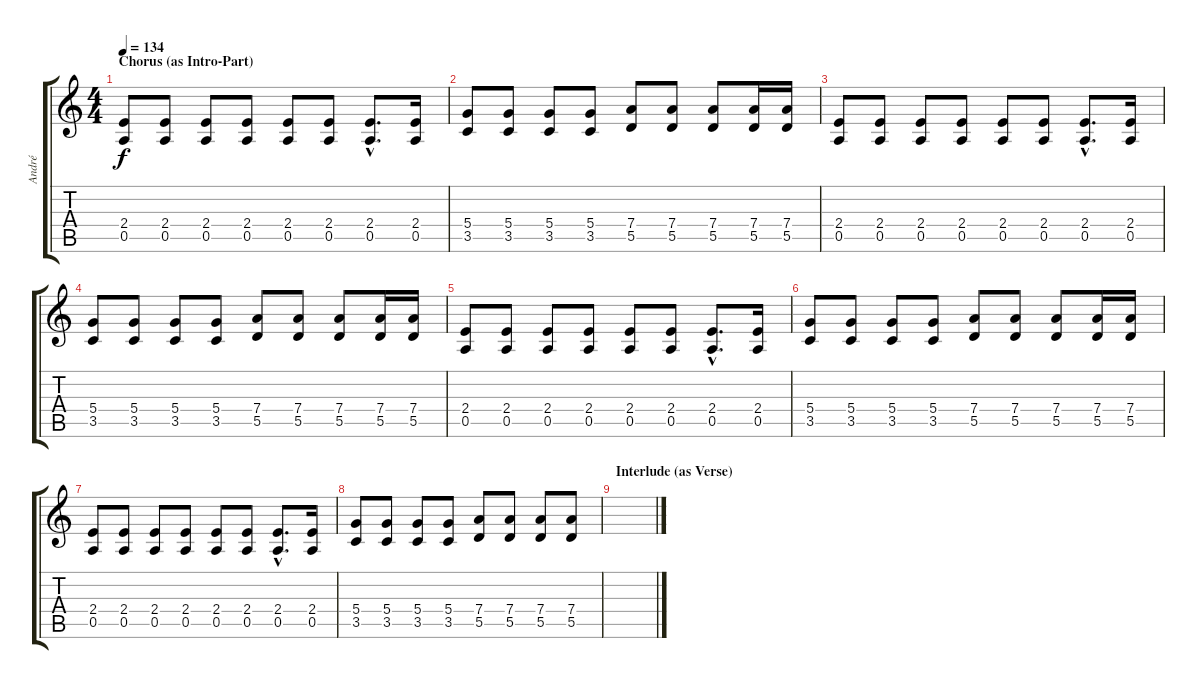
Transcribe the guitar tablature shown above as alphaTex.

\track ("André" "André") {instrument distortionguitar}
\staff {score tabs}
\tuning (E4 B3 G3 D3 A2 E2) {hide}
\ts (4 4)
\section ("" "Chorus (as Intro-Part)")
\tempo 134
\clef g2
\ks c
(2.4 0.5).8{dy f} (2.4 0.5).8 (2.4 0.5).8 (2.4 0.5).8 (2.4 0.5).8 (2.4 0.5).8 (2.4{hac} 0.5{hac}).8{d} (2.4 0.5).16 |
(5.4 3.5).8 (5.4 3.5).8 (5.4 3.5).8 (5.4 3.5).8 (7.4 5.5).8 (7.4 5.5).8 (7.4 5.5).8 (7.4 5.5).16 (7.4 5.5).16 |
(2.4 0.5).8 (2.4 0.5).8 (2.4 0.5).8 (2.4 0.5).8 (2.4 0.5).8 (2.4 0.5).8 (2.4{hac} 0.5{hac}).8{d} (2.4 0.5).16 |
(5.4 3.5).8 (5.4 3.5).8 (5.4 3.5).8 (5.4 3.5).8 (7.4 5.5).8 (7.4 5.5).8 (7.4 5.5).8 (7.4 5.5).16 (7.4 5.5).16 |
(2.4 0.5).8 (2.4 0.5).8 (2.4 0.5).8 (2.4 0.5).8 (2.4 0.5).8 (2.4 0.5).8 (2.4{hac} 0.5{hac}).8{d} (2.4 0.5).16 |
(5.4 3.5).8 (5.4 3.5).8 (5.4 3.5).8 (5.4 3.5).8 (7.4 5.5).8 (7.4 5.5).8 (7.4 5.5).8 (7.4 5.5).16 (7.4 5.5).16 |
(2.4 0.5).8 (2.4 0.5).8 (2.4 0.5).8 (2.4 0.5).8 (2.4 0.5).8 (2.4 0.5).8 (2.4{hac} 0.5{hac}).8{d} (2.4 0.5).16 |
(5.4 3.5).8 (5.4 3.5).8 (5.4 3.5).8 (5.4 3.5).8 (7.4 5.5).8 (7.4 5.5).8 (7.4 5.5).8 (7.4 5.5).8 |
\section ("" "Interlude (as Verse)")
